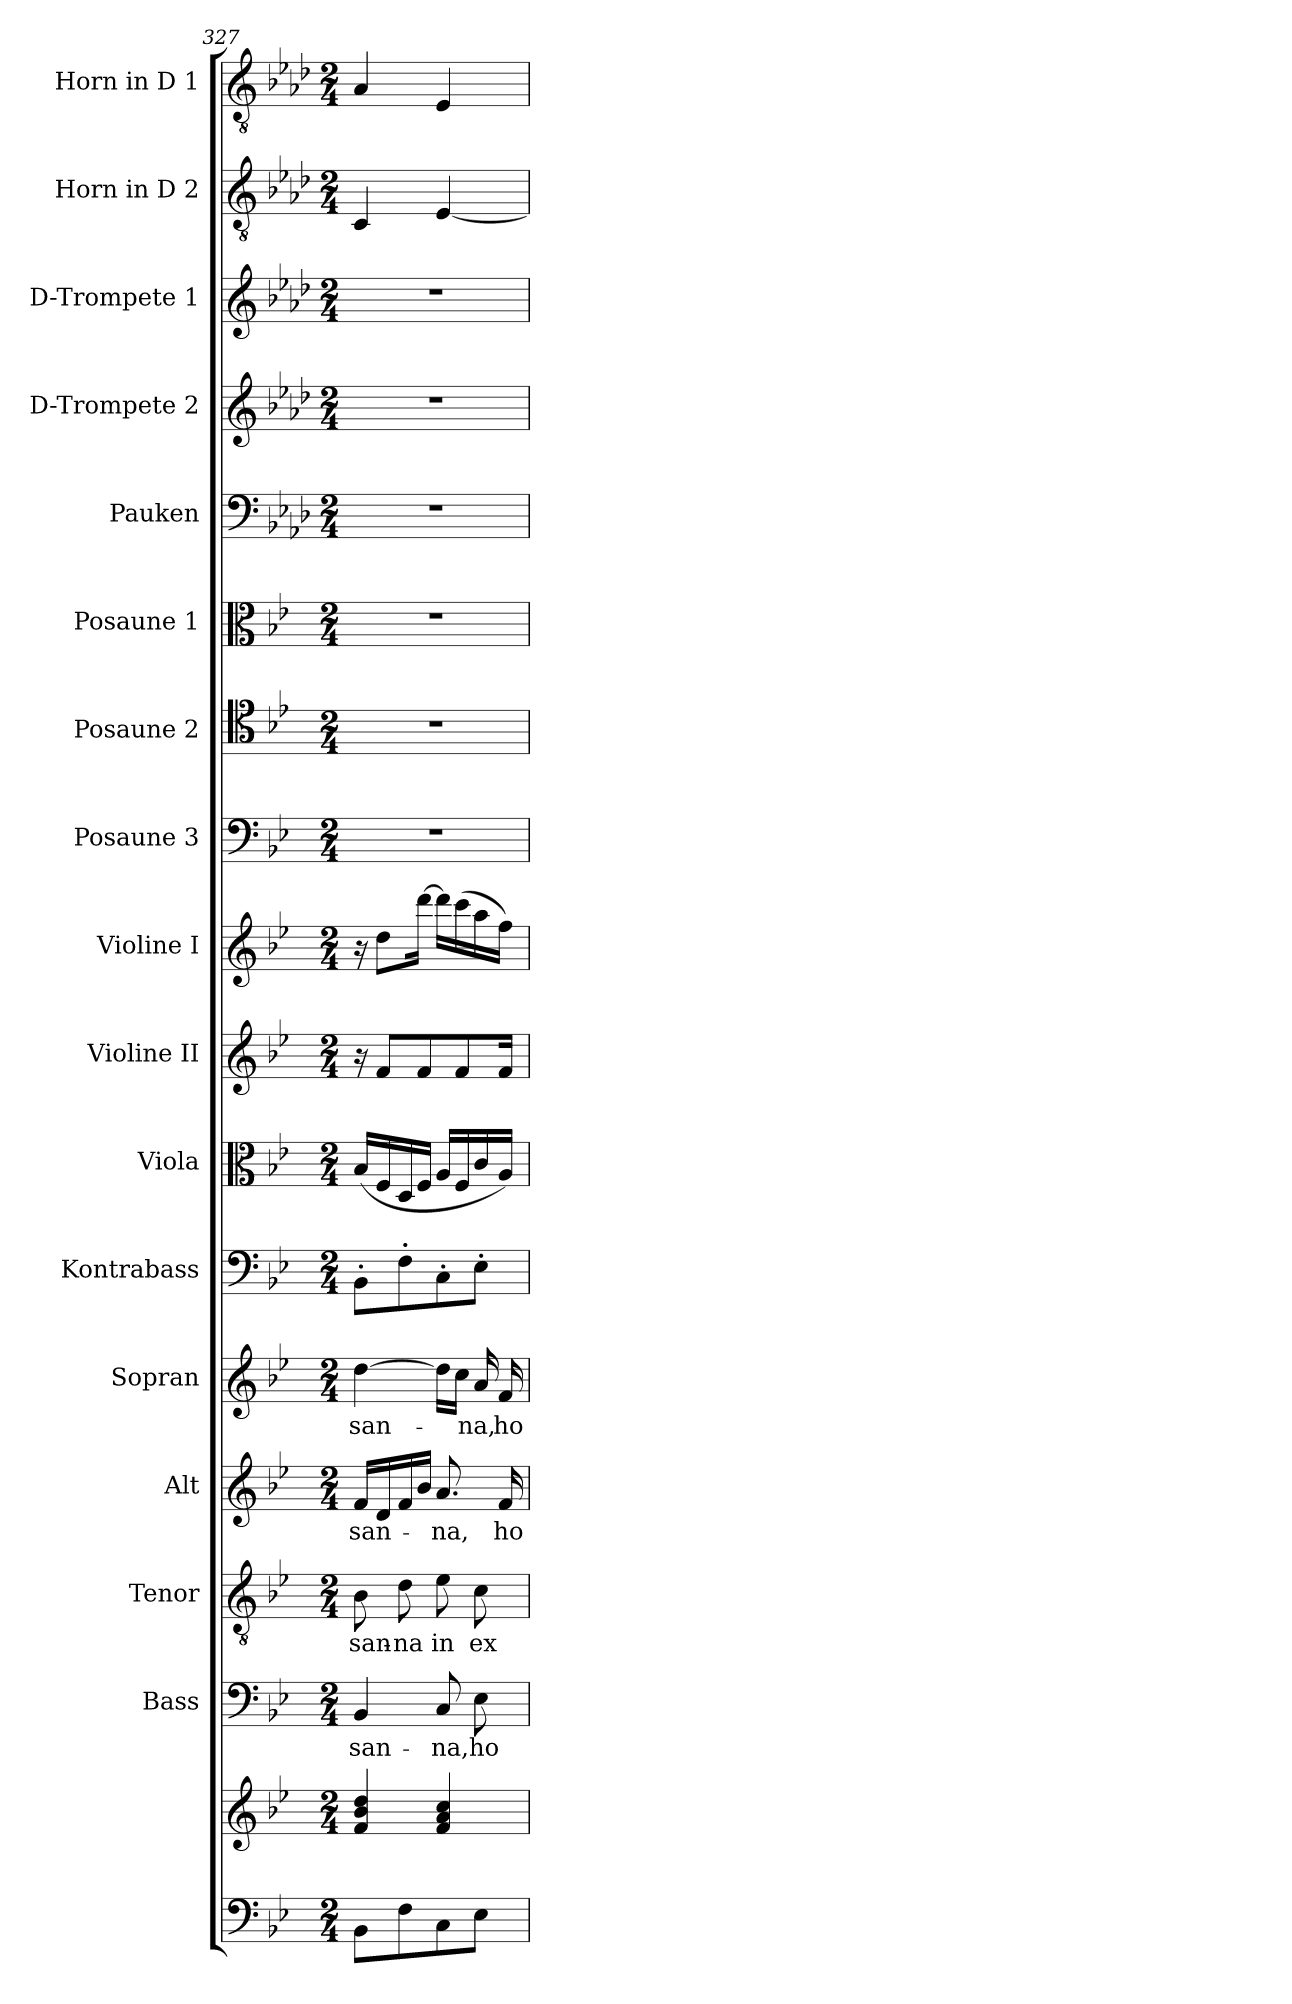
**kern	**kern	**kern	**text	**kern	**text	**kern	**text	**kern	**text	**kern	**kern	**kern	**kern	**kern	**kern	**kern	**kern	**kern	**kern	**kern	**kern
*part17	*part17	*part16	*part16	*part15	*part15	*part14	*part14	*part13	*part13	*part12	*part11	*part10	*part9	*part8	*part7	*part6	*part5	*part4	*part3	*part2	*part1
*staff18	*staff17	*staff16	*staff16	*staff15	*staff15	*staff14	*staff14	*staff13	*staff13	*staff12	*staff11	*staff10	*staff9	*staff8	*staff7	*staff6	*staff5	*staff4	*staff3	*staff2	*staff1
*	*	*I"Bass	*	*I"Tenor	*	*I"Alt	*	*I"Sopran	*	*I"Kontrabass	*I"Viola	*I"Violine II	*I"Violine I	*I"Posaune 3	*I"Posaune 2	*I"Posaune 1	*I"Pauken	*I"D-Trompete 2	*I"D-Trompete 1	*I"Horn in D 2	*I"Horn in D 1
*	*	*I'B.	*	*I'T.	*	*I'A.	*	*I'S.	*	*I'Kb.	*I'Vla.	*I'Vl. II	*I'Vl. I	*I'Pos. 3	*I'Pos. 2	*I'Pos. 1	*I'Pk.	*I'D Trp. 2	*I'D Trp. 1	*I'Hrn. 2	*I'Hrn. 1
*clefF4	*clefG2	*clefF4	*	*clefGv2	*	*clefG2	*	*clefG2	*	*clefF4	*clefC3	*clefG2	*clefG2	*clefF4	*clefC4	*clefC3	*clefF4	*clefG2	*clefG2	*clefGv2	*clefGv2
*	*	*	*	*	*	*	*	*	*	*ITrd7c12	*	*	*	*	*	*	*ITrd-1c-2	*ITrd-1c-2	*ITrd-1c-2	*ITrd-1c-2	*ITrd-1c-2
*k[b-e-]	*k[b-e-]	*k[b-e-]	*	*k[b-e-]	*	*k[b-e-]	*	*k[b-e-]	*	*k[b-e-]	*k[b-e-]	*k[b-e-]	*k[b-e-]	*k[b-e-]	*k[b-e-]	*k[b-e-]	*k[b-e-]	*k[b-e-]	*k[b-e-]	*k[b-e-]	*k[b-e-]
*B-:	*B-:	*B-:	*	*B-:	*	*B-:	*	*B-:	*	*B-:	*B-:	*B-:	*B-:	*B-:	*B-:	*B-:	*B-:	*B-:	*B-:	*B-:	*B-:
*M2/4	*M2/4	*M2/4	*	*M2/4	*	*M2/4	*	*M2/4	*	*M2/4	*M2/4	*M2/4	*M2/4	*M2/4	*M2/4	*M2/4	*M2/4	*M2/4	*M2/4	*M2/4	*M2/4
=327	=327	=327	=327	=327	=327	=327	=327	=327	=327	=327	=327	=327	=327	=327	=327	=327	=327	=327	=327	=327	=327
!	!	!	!LO:LY:b	!	!LO:LY:b	!	!LO:LY:b	!	!LO:LY:b	!	!	!	!	!	!	!	!	!	!	!	!
8BB-\L	4f/ 4b-/ 4dd/	4BB-/	-san-	8B-\	-san-	16f/LL	-san-	[4dd\	-san-	8BBB-'>\L	(<16B-/LL	16r	16r	2r	2r	2r	2r	2r	2r	4D/	4B-/
.	.	.	.	.	.	16d/	.	.	.	.	16F/	8f/L	8dd\L	.	.	.	.	.	.	.	.
!	!	!	!	!	!LO:LY:b	!	!	!	!	!	!	!	!	!	!	!	!	!	!	!	!
8F\	.	.	.	8d\	-na	16f/	.	.	.	8FF'>\	16D/	.	.	.	.	.	.	.	.	.	.
.	.	.	.	.	.	16b-/JJ	.	.	.	.	16F/JJ	8f/	[16ddd\Jk	.	.	.	.	.	.	.	.
!	!	!	!LO:LY:b	!	!LO:LY:b	!	!LO:LY:b	!	!	!	!	!	!	!	!	!	!	!	!	!	!
8C\	4f/ 4a/ 4cc/	8C/	-na,	8e-\	in	8.a/	-na,	16dd\LL]	.	8CC'>\	16A/LL	.	16ddd\LL]	.	.	.	.	.	.	[4F/	4F/
.	.	.	.	.	.	.	.	16cc\JJ	.	.	16F/	8f/	(>16ccc\	.	.	.	.	.	.	.	.
!	!	!	!LO:LY:b	!	!LO:LY:b	!	!	!	!LO:LY:b	!	!	!	!	!	!	!	!	!	!	!	!
8E-\J	.	8E-\	ho-	8c\	ex-	.	.	16a/	-na,	8EE-'>\J	16c/	.	16aa\	.	.	.	.	.	.	.	.
!	!	!	!	!	!	!	!LO:LY:b	!	!LO:LY:b	!	!	!	!	!	!	!	!	!	!	!	!
.	.	.	.	.	.	16f/	ho-	16f/	ho-	.	16A/JJ)	16f/Jk	16ff\JJ)	.	.	.	.	.	.	.	.
=	=	=	=	=	=	=	=	=	=	=	=	=	=	=	=	=	=	=	=	=	=
*-	*-	*-	*-	*-	*-	*-	*-	*-	*-	*-	*-	*-	*-	*-	*-	*-	*-	*-	*-	*-	*-
